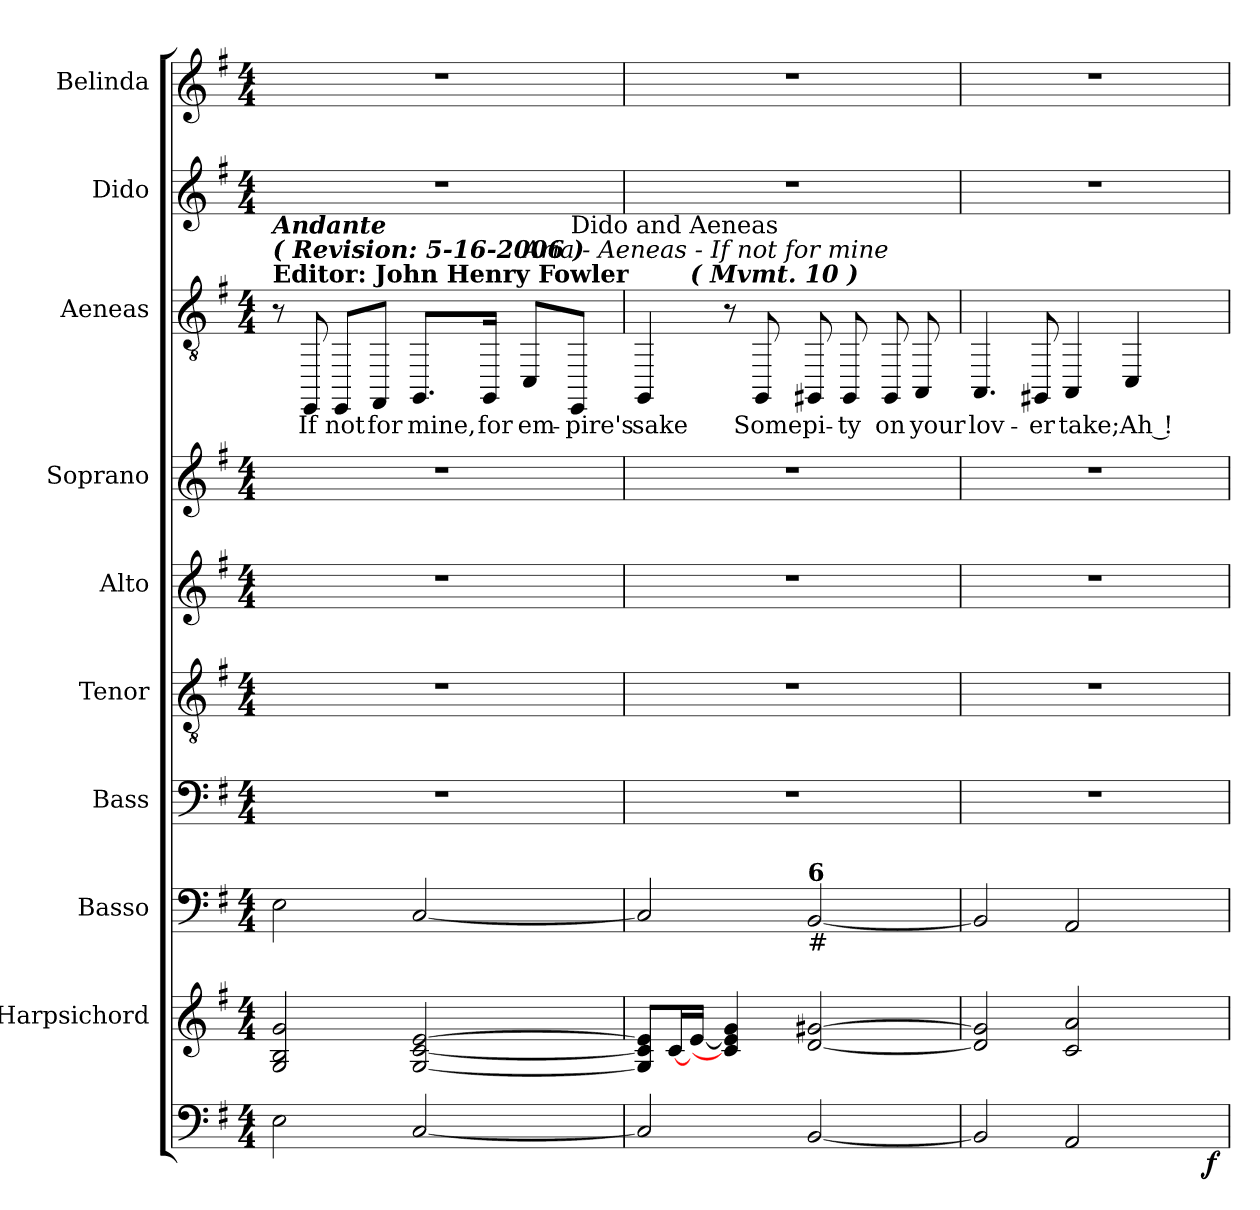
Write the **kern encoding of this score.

**kern	**dynam	**kern	**kern	**kern	**kern	**kern	**kern	**kern	**text	**kern	**kern
*part10	*part10	*part9	*part8	*part7	*part6	*part5	*part4	*part3	*part3	*part2	*part1
*staff10	*staff10	*staff9	*staff8	*staff7	*staff6	*staff5	*staff4	*staff3	*staff3	*staff2	*staff1
*	*	*I"Harpsichord	*I"Basso	*I"Bass	*I"Tenor	*I"Alto	*I"Soprano	*I"Aeneas	*	*I"Dido	*I"Belinda
*	*	*	*	*I'B.	*I'T.	*I'A.	*I'S.	*	*	*	*
!!LO:PB:g=z
*clefF4	*	*clefG2	*clefF4	*clefF4	*clefGv2	*clefG2	*clefG2	*clefGv2	*	*clefG2	*clefG2
*	*	*	*	*	*ITrd7c12	*	*	*ITrd-7c-12	*	*	*
*k[f#]	*	*k[f#]	*k[f#]	*k[f#]	*k[f#]	*k[f#]	*k[f#]	*k[f#]	*	*k[f#]	*k[f#]
*e:	*	*e:	*e:	*e:	*e:	*e:	*e:	*e:	*	*e:	*e:
*M4/4	*	*M4/4	*M4/4	*M4/4	*M4/4	*M4/4	*M4/4	*M4/4	*	*M4/4	*M4/4
*MM80	*	*MM80	*MM80	*MM80	*MM80	*MM80	*MM80	*MM80	*	*MM80	*MM80
=1	=1	=1	=1	=1	=1	=1	=1	=1	=1	=1	=1
!	!	!	!	!	!	!	!	!LO:TX:a:B:t=Editor&colon; John Henry Fowler	!	!	!
!	!	!	!	!	!	!	!	!LO:TX:a:Bi:t=( Revision&colon;  5-16-2006 )	!	!	!
!	!	!	!	!	!	!	!	!LO:TX:a:Bi:t=Andante	!	!	!
2Ei\	.	2Gi/ 2Bi 2gi	2Ei\	1r	1r	1r	1r	8r	.	1r	1r
!	!	!	!	!	!	!	!	!	!LO:LY:b:color=#000000	!	!
.	.	.	.	.	.	.	.	8EEi/	If	.	.
!	!	!	!	!	!	!	!	!	!LO:LY:b:color=#000000	!	!
.	.	.	.	.	.	.	.	8EEi/L	not	.	.
!	!	!	!	!	!	!	!	!	!LO:LY:b:color=#000000	!	!
.	.	.	.	.	.	.	.	8FF#i/J	for	.	.
!	!	!	!	!	!	!	!	!	!LO:LY:b:color=#000000	!	!
[2Ci/	.	[2Gi/ [2ci [2ei	[2Ci/	.	.	.	.	8.GGi/L	mine,	.	.
!	!	!	!	!	!	!	!	!	!LO:LY:b:color=#000000	!	!
.	.	.	.	.	.	.	.	16GGi/Jk	for	.	.
!	!	!	!	!	!	!	!	!LO:TX:a:i:t=Aria - Aeneas - If not for mine	!	!	!
!	!	!	!	!	!	!	!	!	!LO:LY:b:color=#000000	!	!
.	.	.	.	.	.	.	.	8Ci/L	em-	.	.
!	!	!	!	!	!	!	!	!LO:TX:a:t=Dido and Aeneas	!	!	!
!	!	!	!	!	!	!	!	!	!LO:LY:b:color=#000000	!	!
.	.	.	.	.	.	.	.	8EEi/J	-pire's	.	.
=2	=2	=2	=2	=2	=2	=2	=2	=2	=2	=2	=2
!	!	!	!	!	!	!	!	!	!LO:LY:b:color=#000000	!	!
*	*	*	*	*	*	*	*	*^	*	*	*
2Ci/]	.	8Gi/] 8ci] 8ei]L	2Ci/]	1r	1r	1r	1r	4GGi/	8.ryy	sake	1r	1r
.	.	[16ci/L	.	.	.	.	.	.	.	.	.	.
!	!	!	!	!	!	!	!	!	!LO:TX:a:Bi:t=( Mvmt. 10 )	!	!	!
.	.	[16ei/JJ	.	.	.	.	.	.	2ryy	.	.	.
.	.	4ci/] 4ei] 4gi	.	.	.	.	.	8r	.	.	.	.
!	!	!	!	!	!	!	!	!	!	!LO:LY:b:color=#000000	!	!
.	.	.	.	.	.	.	.	8GGi/	.	Some	.	.
!	!	!	!LO:TX:b:t=#	!	!	!	!	!	!	!	!	!
!	!	!	!LO:TX:B:t=6	!	!	!	!	!	!	!	!	!
!	!	!	!	!	!	!	!	!	!	!LO:LY:b:color=#000000	!	!
[2BBi/	.	[2di/ [2g#Xi	[2BBi/	.	.	.	.	8GG#Xi/	.	pi-	.	.
!	!	!	!	!	!	!	!	!	!	!LO:LY:b:color=#000000	!	!
.	.	.	.	.	.	.	.	8GG#i/	.	-ty	.	.
.	.	.	.	.	.	.	.	.	4ryy	.	.	.
!	!	!	!	!	!	!	!	!	!	!LO:LY:b:color=#000000	!	!
.	.	.	.	.	.	.	.	8GG#i/	.	on	.	.
!	!	!	!	!	!	!	!	!	!	!LO:LY:b:color=#000000	!	!
.	.	.	.	.	.	.	.	8AAi/	.	your	.	.
.	.	.	.	.	.	.	.	.	16ryy	.	.	.
*	*	*	*	*	*	*	*	*v	*v	*	*	*
=3	=3	=3	=3	=3	=3	=3	=3	=3	=3	=3	=3
*	*	*	*	*	*	*	*	*^	*	*	*
!	!	!	!	!	!	!	!	!	!	!LO:LY:b:color=#000000	!	!
*^	*	*	*	*	*	*	*	*v	*v	*	*	*
2BBi/]	2ryy	.	2di/] 2g#i]	2BBi/]	1r	1r	1r	1r	4.AAi/	lov-	1r	1r
!	!	!	!	!	!	!	!	!	!	!LO:LY:b:color=#000000	!	!
.	.	.	.	.	.	.	.	.	8GG#Xi/	-er	.	.
!	!	!	!	!	!	!	!	!	!	!LO:LY:b:color=#000000	!	!
2AAi/	4ryy	.	2ci/ 2ai	2AAi/	.	.	.	.	4AAi/	take;	.	.
!	!	!	!	!	!	!	!	!	!	!LO:LY:b:color=#000000	!	!
.	8ryy	.	.	.	.	.	.	.	4Ci/	Ah !	.	.
.	16ryy	.	.	.	.	.	.	.	.	.	.	.
.	32ryy	.	.	.	.	.	.	.	.	.	.	.
.	64ryy	.	.	.	.	.	.	.	.	.	.	.
.	128...ryy	.	.	.	.	.	.	.	.	.	.	.
.	1024ryy	f	.	.	.	.	.	.	.	.	.	.
*v	*v	*	*	*	*	*	*	*	*	*	*	*
=	=	=	=	=	=	=	=	=	=	=	=
*-	*-	*-	*-	*-	*-	*-	*-	*-	*-	*-	*-
